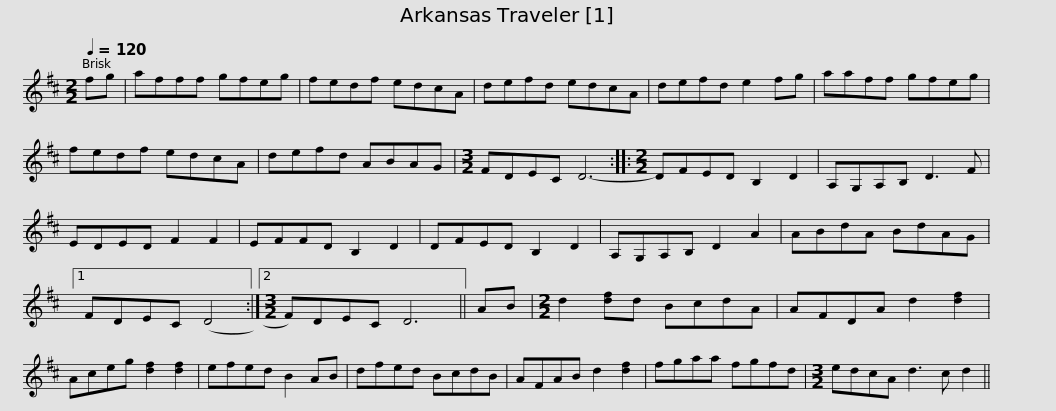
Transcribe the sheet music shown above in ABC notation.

X:1
L:1/8
Q:1/4=120
M:2/2
I:linebreak $
K:D
V:1 treble
V:1
 fg | afff gfeg | fedf edcA | defd edcA | defd e2 fg | %5
 aaff gfeg |$ fedf edcA | defd ABAG |[M:3/2] FDEC D6- ::[M:2/2] DFED B,2 D2 | %10
 A,G,A,B, D3 F |$ EDED F2 F2 | EFFD B,2 D2 | DFED B,2 D2 | A,G,A,B, D2 A2 | %15
 ABdA BdAG |1 FDEC (D4 :|2$[M:3/2] F)DEC D6 || AB |[M:2/2] d2 [df]d BcdA | %20
 AFDA d2 [df]2 | Aceg [df]2 [df]2 | efed B2 AB | dfed BcdB |$ AFAB d2 [df]2 | %25
 fgaa fgfd |[M:3/2] edcA d3 c d2 || %27
